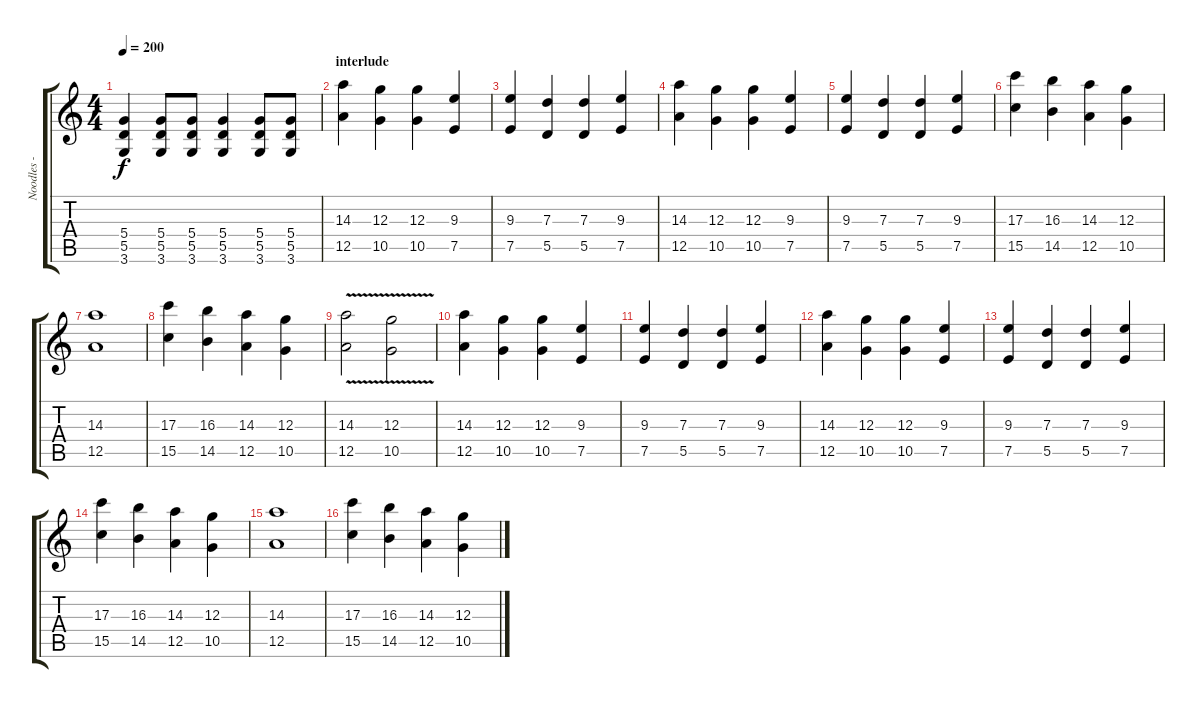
\track ("Noodles - Guitar" "Noodles - ") {instrument distortionguitar}
\staff {score tabs}
\tuning (E4 B3 G3 D3 A2 E2) {hide}
\ts (4 4)
\tempo 200
\clef g2
\ks c
(5.4 5.5 3.6).4{dy f} (5.4 5.5 3.6).8 (5.4 5.5 3.6).8 (5.4 5.5 3.6).4 (5.4 5.5 3.6).8 (5.4 5.5 3.6).8 |
\section ("" "interlude")
(14.3 12.5).4 (12.3 10.5).4 (12.3 10.5).4 (9.3 7.5).4 |
(9.3 7.5).4 (7.3 5.5).4 (7.3 5.5).4 (9.3 7.5).4 |
(14.3 12.5).4 (12.3 10.5).4 (12.3 10.5).4 (9.3 7.5).4 |
(9.3 7.5).4 (7.3 5.5).4 (7.3 5.5).4 (9.3 7.5).4 |
(17.3 15.5).4 (16.3 14.5).4 (14.3 12.5).4 (12.3 10.5).4 |
(14.3 12.5).1 |
(17.3 15.5).4 (16.3 14.5).4 (14.3 12.5).4 (12.3 10.5).4 |
(14.3 12.5{v}).2 (12.3 10.5{v}).2 |
(14.3 12.5).4 (12.3 10.5).4 (12.3 10.5).4 (9.3 7.5).4 |
(9.3 7.5).4 (7.3 5.5).4 (7.3 5.5).4 (9.3 7.5).4 |
(14.3 12.5).4 (12.3 10.5).4 (12.3 10.5).4 (9.3 7.5).4 |
(9.3 7.5).4 (7.3 5.5).4 (7.3 5.5).4 (9.3 7.5).4 |
(17.3 15.5).4 (16.3 14.5).4 (14.3 12.5).4 (12.3 10.5).4 |
(14.3 12.5).1 |
(17.3 15.5).4 (16.3 14.5).4 (14.3 12.5).4 (12.3 10.5).4
